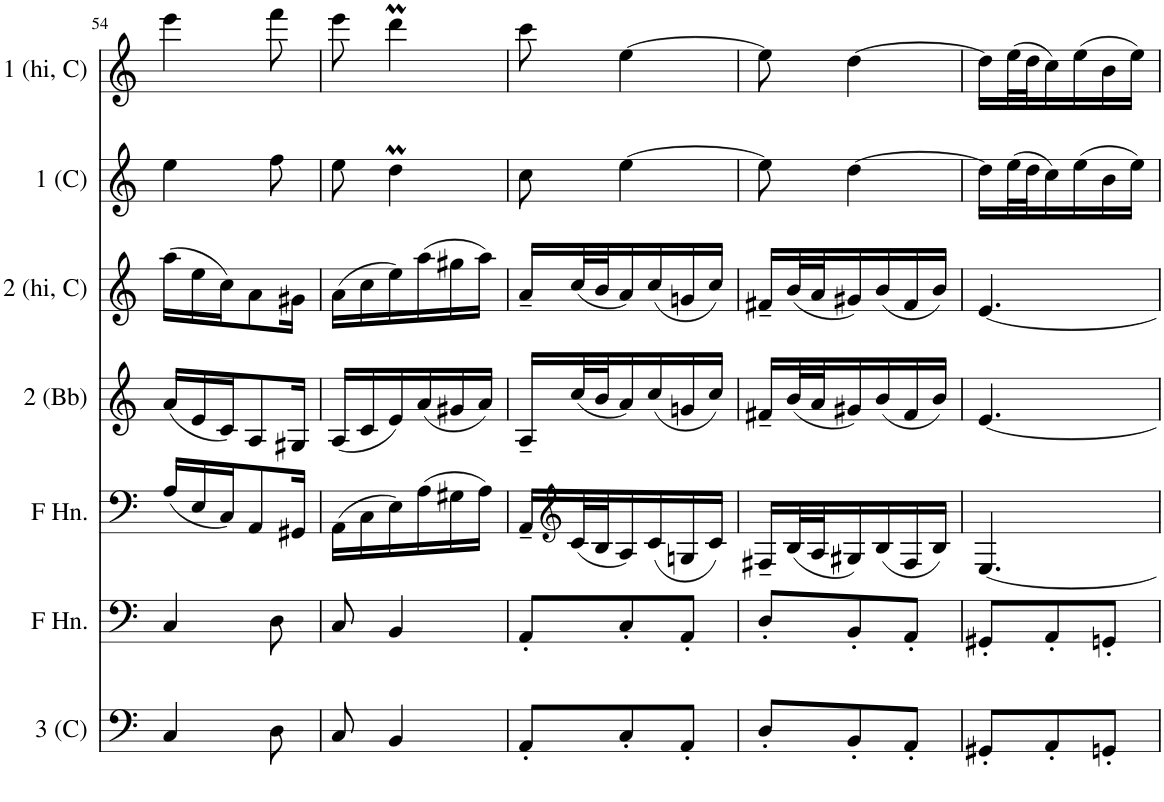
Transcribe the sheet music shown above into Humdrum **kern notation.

**kern	**kern	**kern	**kern	**kern	**kern	**kern
*part7	*part6	*part5	*part4	*part3	*part2	*part1
*staff7	*staff6	*staff5	*staff4	*staff3	*staff2	*staff1
*I"Part 3 in C	*I"Horn in F	*I"Horn in F	*I"Part 2 in Bb	*I"Part 2 (Higher) in C	*I"Part 1 in C	*I"Part 1 (Higher) in C
*I'3 (C)	*	*	*I'2 (Bb)	*I'2 (hi, C)	*I'1 (C)	*I'1 (hi, C)
!!LO:PB:g=z
*clefF4	*clefF4	*clefG2	*clefG2	*clefG2	*clefG2	*clefG2
*	*ITrd4c7	*ITrd4c7	*ITrd1c2	*	*	*
*k[]	*k[]	*k[]	*k[]	*k[]	*k[]	*k[]
*M3/8	*M3/8	*M3/8	*M3/8	*M3/8	*M3/8	*M3/8
=54	=54	=54	=54	=54	=54	=54
4C/	4C/	(16A/LL	(16a/LL	(16aa\LL	4ee\	4eee\
.	.	16E/	16e/	16ee\	.	.
.	.	16C/J)	16c/J)	16cc\J)	.	.
.	.	8AA/	8A/	8a\	.	.
8D\	8D\	.	.	.	8ff\	8fff\
.	.	16GG#X/Jk	16G#X/Jk	16g#X\Jk	.	.
=55	=55	=55	=55	=55	=55	=55
8C/	8C/	(16AA\LL	(16A/LL	(16a\LL	8ee\	8eee\
.	.	16C\	16c/	16cc\	.	.
4BB/	4BB/	16E\)	16e/)	16ee\)	4ddM\	4dddM\
.	.	(16A\	(16a/	(16aa\	.	.
.	.	16G#X\	16g#X/	16gg#X\	.	.
.	.	16A\JJ)	16a/JJ)	16aa\JJ)	.	.
=56	=56	=56	=56	=56	=56	=56
8AA'/L	8AA'/L	16AA~/LL	16A~/LL	16a~/LL	8cc\	8ccc\
*	*	*clefG2	*	*	*	*
.	.	(32c/L	(32cc/L	(32cc/L	.	.
.	.	32B/J	32b/J	32b/J	.	.
8C'/	8C'/	16A/)	16a/)	16a/)	[4ee\	[4ee\
.	.	(16c/	(16cc/	(16cc/	.	.
8AA'/J	8AA'/J	16Gn/	16gn/	16gn/	.	.
.	.	16c/JJ)	16cc/JJ)	16cc/JJ)	.	.
=57	=57	=57	=57	=57	=57	=57
8D'/L	8D'/L	16F#X~/LL	16f#X~/LL	16f#X~/LL	8ee\]	8ee\]
.	.	(32B/L	(32b/L	(32b/L	.	.
.	.	32A/J	32a/J	32a/J	.	.
8BB'/	8BB'/	16G#X/)	16g#X/)	16g#X/)	[4dd\	[4dd\
.	.	(16B/	(16b/	(16b/	.	.
8AA'/J	8AA'/J	16F#/	16f#/	16f#/	.	.
.	.	16B/JJ)	16b/JJ)	16b/JJ)	.	.
=58	=58	=58	=58	=58	=58	=58
8GG#X'/L	8GG#X'/L	[4.E/	[4.e/	[4.e/	16dd\LL]	16dd\LL]
.	.	.	.	.	(32ee\L	(32ee\L
.	.	.	.	.	32dd\J	32dd\J
8AA'/	8AA'/	.	.	.	16cc\)	16cc\)
.	.	.	.	.	(16ee\	(16ee\
8GGn'/J	8GGn'/J	.	.	.	16b\	16b\
.	.	.	.	.	16ee\JJ)	16ee\JJ)
=	=	=	=	=	=	=
*-	*-	*-	*-	*-	*-	*-
